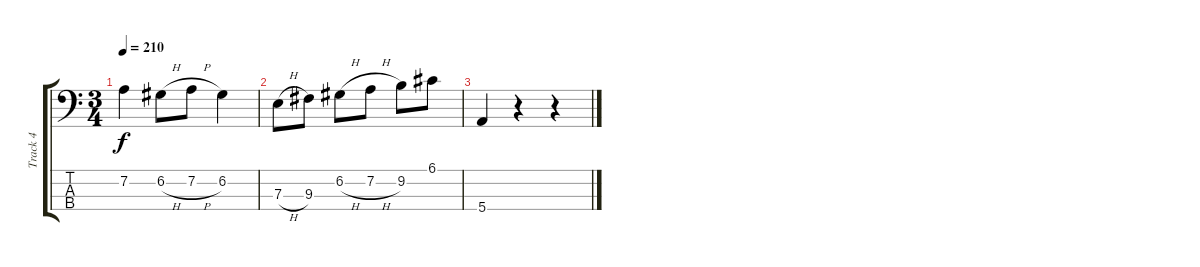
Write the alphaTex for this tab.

\track ("Track 4" "Track 4") {instrument slapbass1}
\staff {score tabs}
\tuning (G2 D2 A1 E1) {hide}
\ts (3 4)
\tempo 210
\clef f4
\ks c
7.2.4{dy f} 6.2{h}.8 7.2{h}.8 6.2.4 |
7.3{h}.8 9.3.8 6.2{h}.8 7.2{h}.8 9.2.8 6.1.8 |
5.4.4 r.4 r.4
